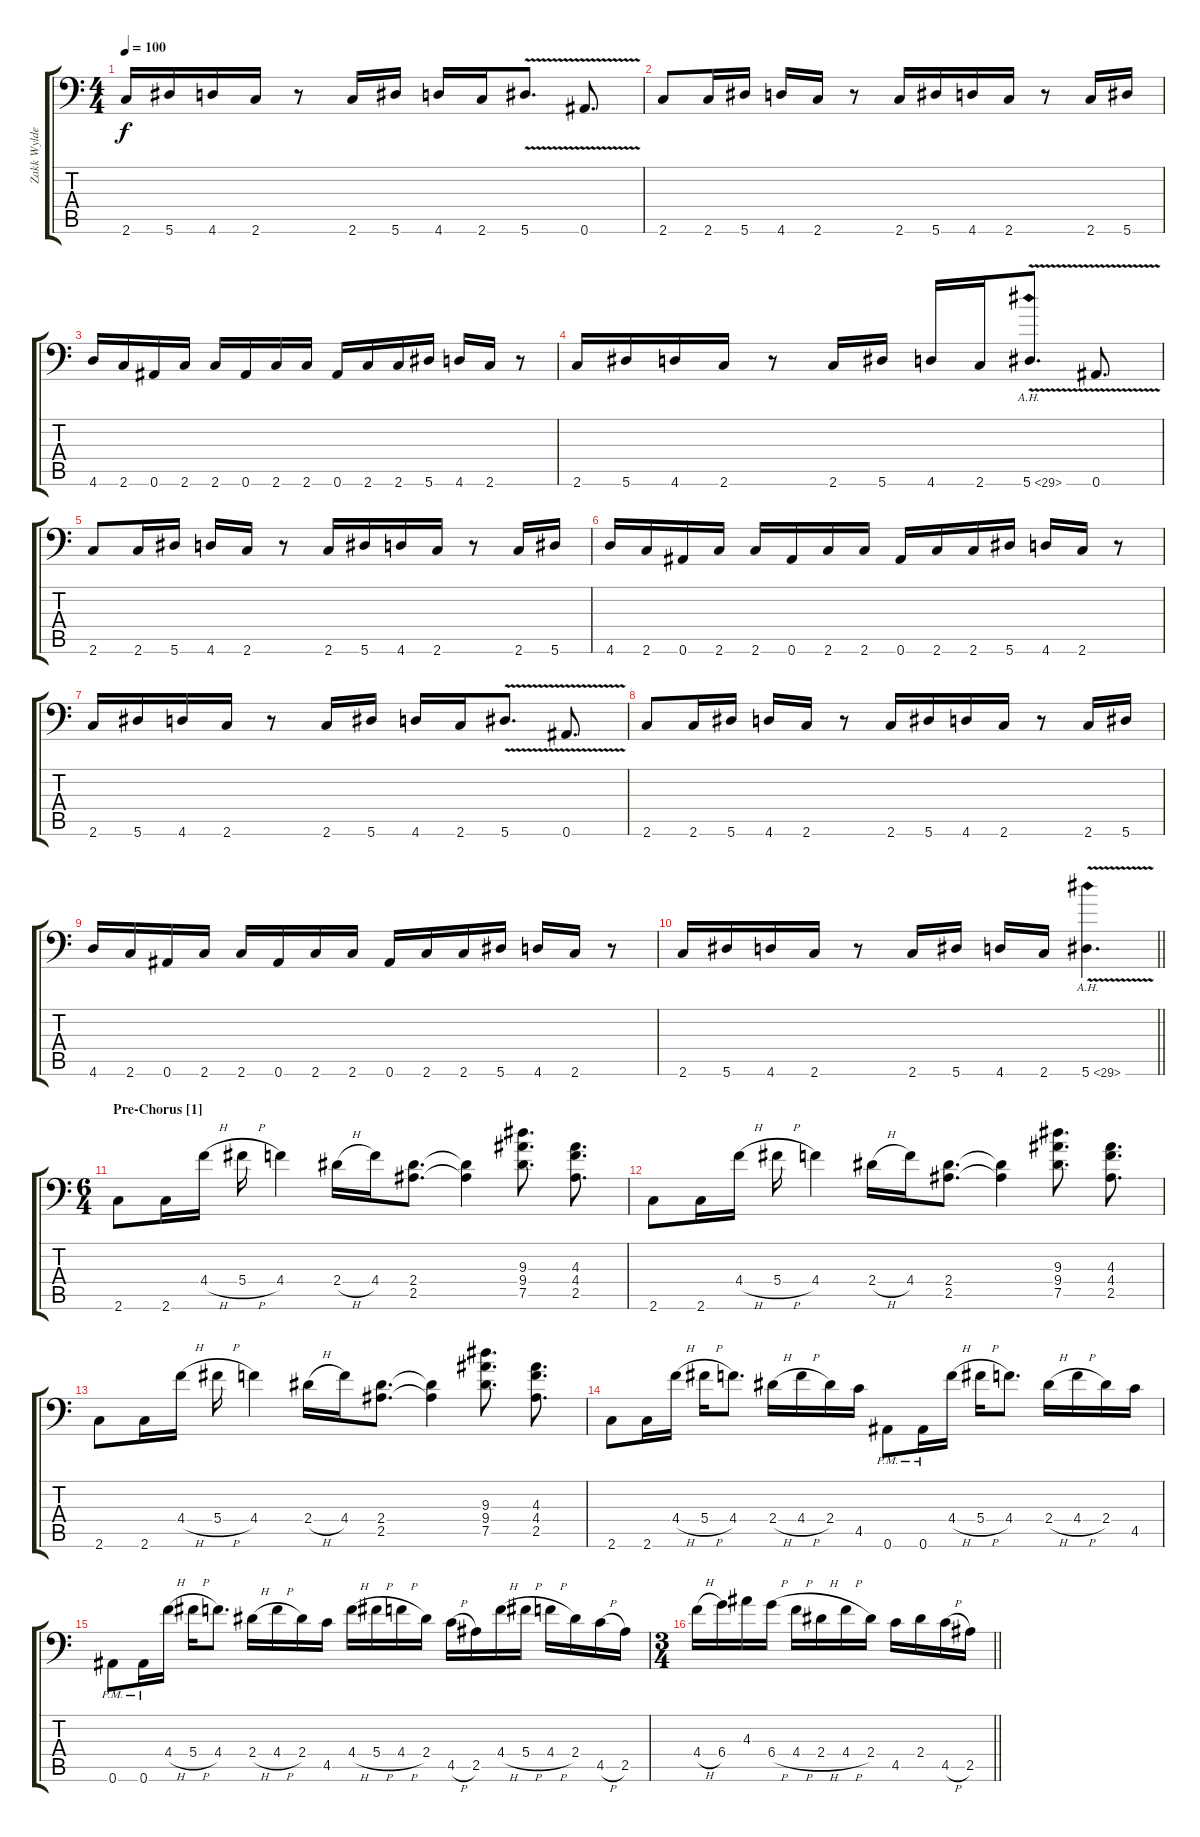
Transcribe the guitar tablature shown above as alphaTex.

\track ("Zakk Wylde" "Zakk Wylde") {instrument distortionguitar}
\staff {score tabs}
\tuning (Eb4 Bb3 Gb3 Db3 Ab2 Bb1) {hide}
\ts (4 4)
\tempo 100
\clef f4
\ks c
2.6.16{dy f} 5.6.16 4.6.16 2.6.16 r.8 2.6.16 5.6.16 4.6.16 2.6.16 5.6{v}.8{d} 0.6{v}.8{d} |
2.6.8 2.6.16 5.6.16 4.6.16 2.6.16 r.8 2.6.16 5.6.16 4.6.16 2.6.16 r.8 2.6.16 5.6.16 |
4.6.16 2.6.16 0.6.16 2.6.16 2.6.16 0.6.16 2.6.16 2.6.16 0.6.16 2.6.16 2.6.16 5.6.16 4.6.16 2.6.16 r.8 |
2.6.16 5.6.16 4.6.16 2.6.16 r.8 2.6.16 5.6.16 4.6.16 2.6.16 5.6{ah 24 v}.8{d} 0.6{v}.8{d} |
2.6.8 2.6.16 5.6.16 4.6.16 2.6.16 r.8 2.6.16 5.6.16 4.6.16 2.6.16 r.8 2.6.16 5.6.16 |
4.6.16 2.6.16 0.6.16 2.6.16 2.6.16 0.6.16 2.6.16 2.6.16 0.6.16 2.6.16 2.6.16 5.6.16 4.6.16 2.6.16 r.8 |
2.6.16 5.6.16 4.6.16 2.6.16 r.8 2.6.16 5.6.16 4.6.16 2.6.16 5.6{v}.8{d} 0.6{v}.8{d} |
2.6.8 2.6.16 5.6.16 4.6.16 2.6.16 r.8 2.6.16 5.6.16 4.6.16 2.6.16 r.8 2.6.16 5.6.16 |
4.6.16 2.6.16 0.6.16 2.6.16 2.6.16 0.6.16 2.6.16 2.6.16 0.6.16 2.6.16 2.6.16 5.6.16 4.6.16 2.6.16 r.8 |
\barLineRight lightlight
2.6.16 5.6.16 4.6.16 2.6.16 r.8 2.6.16 5.6.16 4.6.16 2.6.16 5.6{ah 24 v}.4{d} |
\ts (6 4)
\section ("" "Pre-Chorus [1]")
2.6.8 2.6.16 4.4{h}.16 5.4{h}.16 4.4.4 2.4{h}.16 4.4.16 (2.4 2.5).8{d} (2.4{t} 2.5{t}).4 (9.3 9.4 7.5).8{d} (4.3 4.4 2.5).8{d} |
2.6.8 2.6.16 4.4{h}.16 5.4{h}.16 4.4.4 2.4{h}.16 4.4.16 (2.4 2.5).8{d} (2.4{t} 2.5{t}).4 (9.3 9.4 7.5).8{d} (4.3 4.4 2.5).8{d} |
2.6.8 2.6.16 4.4{h}.16 5.4{h}.16 4.4.4 2.4{h}.16 4.4.16 (2.4 2.5).8{d} (2.4{t} 2.5{t}).4 (9.3 9.4 7.5).8{d} (4.3 4.4 2.5).8{d} |
2.6.8 2.6.16 4.4{h}.16 5.4{h}.16 4.4.8{d} 2.4{h}.16 4.4{h}.16 2.4.16 4.5.16 0.6{pm}.8 0.6{pm}.16 4.4{h}.16 5.4{h}.16 4.4.8{d} 2.4{h}.16 4.4{h}.16 2.4.16 4.5.16 |
0.6{pm}.8 0.6{pm}.16 4.4{h}.16 5.4{h}.16 4.4.8{d} 2.4{h}.16 4.4{h}.16 2.4.16 4.5.16 4.4{h}.16 5.4{h}.16 4.4{h}.16 2.4.16 4.5{h}.16 2.5.16 4.4{h}.16 5.4{h}.16 4.4{h}.16 2.4.16 4.5{h}.16 2.5.16 |
\ts (3 4)
\barLineRight lightlight
4.4{h}.16 6.4.16 4.3.16 6.4{h}.16 4.4{h}.16 2.4{h}.16 4.4{h}.16 2.4.16 4.5.16 2.4.16 4.5{h}.16 2.5.16
